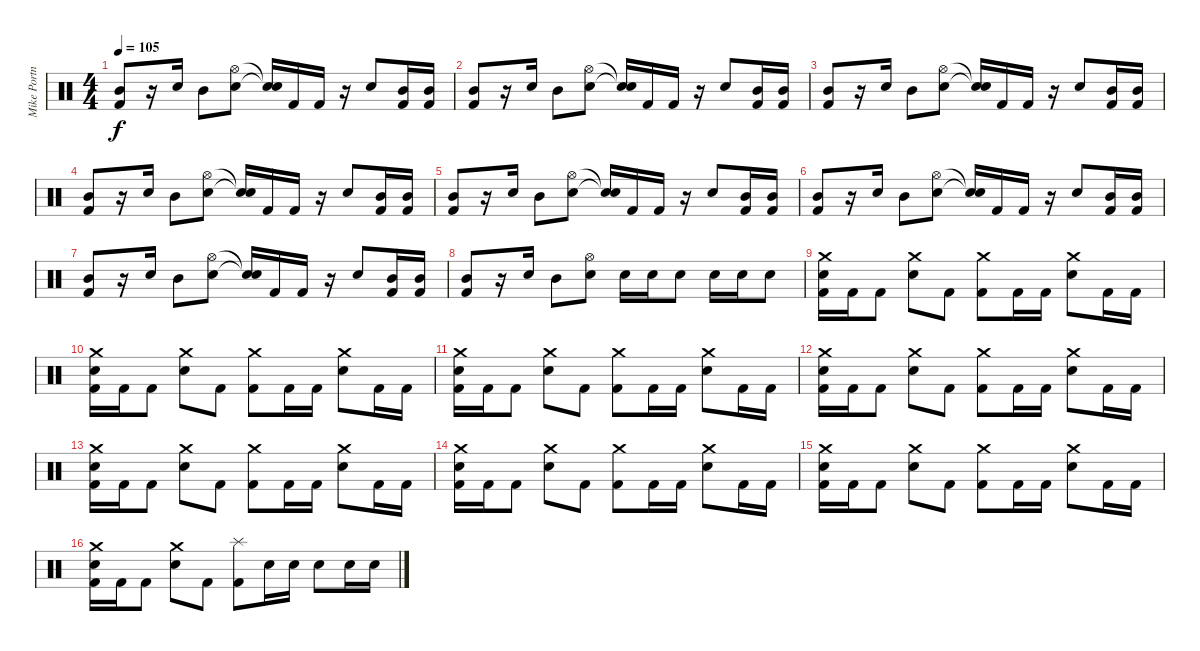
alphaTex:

\track ("Mike Portnoy" "Mike Portn") {instrument percussion}
\staff {score}
\articulation defaults
\ts (4 4)
\tempo 105
\clef neutral
\ks c
("Mid Tom (hit)" "Kick (hit) 2").8{dy f} r.16 "Snare (hit) 2".16 "Mid Tom (hit)".8 ("Hi-Hat (open)" "Electric Snare (hit)").8 ("Snare (hit)"{t} "Snare (hit)"{t}).16 "Kick (hit) 2".16 "Kick (hit) 2".16 r.16 "Snare (hit) 2".8 ("Mid Tom (hit)" "Kick (hit) 2").16 ("Mid Tom (hit)" "Kick (hit) 2").16 |
("Mid Tom (hit)" "Kick (hit) 2").8 r.16 "Snare (hit) 2".16 "Mid Tom (hit)".8 ("Hi-Hat (open)" "Electric Snare (hit)").8 ("Snare (hit)"{t} "Snare (hit)"{t}).16 "Kick (hit) 2".16 "Kick (hit) 2".16 r.16 "Snare (hit) 2".8 ("Mid Tom (hit)" "Kick (hit) 2").16 ("Mid Tom (hit)" "Kick (hit) 2").16 |
("Mid Tom (hit)" "Kick (hit) 2").8 r.16 "Snare (hit) 2".16 "Mid Tom (hit)".8 ("Hi-Hat (open)" "Electric Snare (hit)").8 ("Snare (hit)"{t} "Snare (hit)"{t}).16 "Kick (hit) 2".16 "Kick (hit) 2".16 r.16 "Snare (hit) 2".8 ("Mid Tom (hit)" "Kick (hit) 2").16 ("Mid Tom (hit)" "Kick (hit) 2").16 |
("Mid Tom (hit)" "Kick (hit) 2").8 r.16 "Snare (hit) 2".16 "Mid Tom (hit)".8 ("Hi-Hat (open)" "Electric Snare (hit)").8 ("Snare (hit)"{t} "Snare (hit)"{t}).16 "Kick (hit) 2".16 "Kick (hit) 2".16 r.16 "Snare (hit) 2".8 ("Mid Tom (hit)" "Kick (hit) 2").16 ("Mid Tom (hit)" "Kick (hit) 2").16 |
("Mid Tom (hit)" "Kick (hit) 2").8 r.16 "Snare (hit) 2".16 "Mid Tom (hit)".8 ("Hi-Hat (open)" "Electric Snare (hit)").8 ("Snare (hit)"{t} "Snare (hit)"{t}).16 "Kick (hit) 2".16 "Kick (hit) 2".16 r.16 "Snare (hit) 2".8 ("Mid Tom (hit)" "Kick (hit) 2").16 ("Mid Tom (hit)" "Kick (hit) 2").16 |
("Mid Tom (hit)" "Kick (hit) 2").8 r.16 "Snare (hit) 2".16 "Mid Tom (hit)".8 ("Hi-Hat (open)" "Electric Snare (hit)").8 ("Snare (hit)"{t} "Snare (hit)"{t}).16 "Kick (hit) 2".16 "Kick (hit) 2".16 r.16 "Snare (hit) 2".8 ("Mid Tom (hit)" "Kick (hit) 2").16 ("Mid Tom (hit)" "Kick (hit) 2").16 |
("Mid Tom (hit)" "Kick (hit) 2").8 r.16 "Snare (hit) 2".16 "Mid Tom (hit)".8 ("Hi-Hat (open)" "Electric Snare (hit)").8 ("Snare (hit)"{t} "Snare (hit)"{t}).16 "Kick (hit) 2".16 "Kick (hit) 2".16 r.16 "Snare (hit) 2".8 ("Mid Tom (hit)" "Kick (hit) 2").16 ("Mid Tom (hit)" "Kick (hit) 2").16 |
("Mid Tom (hit)" "Kick (hit) 2").8 r.16 "Snare (hit) 2".16 "Mid Tom (hit)".8 ("Hi-Hat (open)" "Electric Snare (hit)").8 "Electric Snare (hit)".16 "Electric Snare (hit)".16 "Electric Snare (hit)".8 "Electric Snare (hit)".16 "Electric Snare (hit)".16 "Electric Snare (hit)".8 |
("Crash medium (hit)" "Electric Snare (hit)" "Kick (hit) 2").16 "Kick (hit) 2".16 "Kick (hit) 2".8 ("Crash medium (hit)" "Electric Snare (hit)").8 "Kick (hit) 2".8 ("Crash medium (hit)" "Kick (hit) 2").8 "Kick (hit) 2".16 "Kick (hit) 2".16 ("Crash medium (hit)" "Electric Snare (hit)").8 "Kick (hit) 2".16 "Kick (hit) 2".16 |
("Crash medium (hit)" "Electric Snare (hit)" "Kick (hit) 2").16 "Kick (hit) 2".16 "Kick (hit) 2".8 ("Crash medium (hit)" "Electric Snare (hit)").8 "Kick (hit) 2".8 ("Crash medium (hit)" "Kick (hit) 2").8 "Kick (hit) 2".16 "Kick (hit) 2".16 ("Crash medium (hit)" "Electric Snare (hit)").8 "Kick (hit) 2".16 "Kick (hit) 2".16 |
("Crash medium (hit)" "Electric Snare (hit)" "Kick (hit) 2").16 "Kick (hit) 2".16 "Kick (hit) 2".8 ("Crash medium (hit)" "Electric Snare (hit)").8 "Kick (hit) 2".8 ("Crash medium (hit)" "Kick (hit) 2").8 "Kick (hit) 2".16 "Kick (hit) 2".16 ("Crash medium (hit)" "Electric Snare (hit)").8 "Kick (hit) 2".16 "Kick (hit) 2".16 |
("Crash medium (hit)" "Electric Snare (hit)" "Kick (hit) 2").16 "Kick (hit) 2".16 "Kick (hit) 2".8 ("Crash medium (hit)" "Electric Snare (hit)").8 "Kick (hit) 2".8 ("Crash medium (hit)" "Kick (hit) 2").8 "Kick (hit) 2".16 "Kick (hit) 2".16 ("Crash medium (hit)" "Electric Snare (hit)").8 "Kick (hit) 2".16 "Kick (hit) 2".16 |
("Crash medium (hit)" "Electric Snare (hit)" "Kick (hit) 2").16 "Kick (hit) 2".16 "Kick (hit) 2".8 ("Crash medium (hit)" "Electric Snare (hit)").8 "Kick (hit) 2".8 ("Crash medium (hit)" "Kick (hit) 2").8 "Kick (hit) 2".16 "Kick (hit) 2".16 ("Crash medium (hit)" "Electric Snare (hit)").8 "Kick (hit) 2".16 "Kick (hit) 2".16 |
("Crash medium (hit)" "Electric Snare (hit)" "Kick (hit) 2").16 "Kick (hit) 2".16 "Kick (hit) 2".8 ("Crash medium (hit)" "Electric Snare (hit)").8 "Kick (hit) 2".8 ("Crash medium (hit)" "Kick (hit) 2").8 "Kick (hit) 2".16 "Kick (hit) 2".16 ("Crash medium (hit)" "Electric Snare (hit)").8 "Kick (hit) 2".16 "Kick (hit) 2".16 |
("Crash medium (hit)" "Electric Snare (hit)" "Kick (hit) 2").16 "Kick (hit) 2".16 "Kick (hit) 2".8 ("Crash medium (hit)" "Electric Snare (hit)").8 "Kick (hit) 2".8 ("Crash medium (hit)" "Kick (hit) 2").8 "Kick (hit) 2".16 "Kick (hit) 2".16 ("Crash medium (hit)" "Electric Snare (hit)").8 "Kick (hit) 2".16 "Kick (hit) 2".16 |
("Crash medium (hit)" "Electric Snare (hit)" "Kick (hit) 2").16 "Kick (hit) 2".16 "Kick (hit) 2".8 ("Crash medium (hit)" "Electric Snare (hit)").8 "Kick (hit) 2".8 ("Splash (hit)" "Kick (hit) 2").8 "Electric Snare (hit)".16 "Electric Snare (hit)".16 "Electric Snare (hit)".8 "Electric Snare (hit)".16 "Electric Snare (hit)".16
